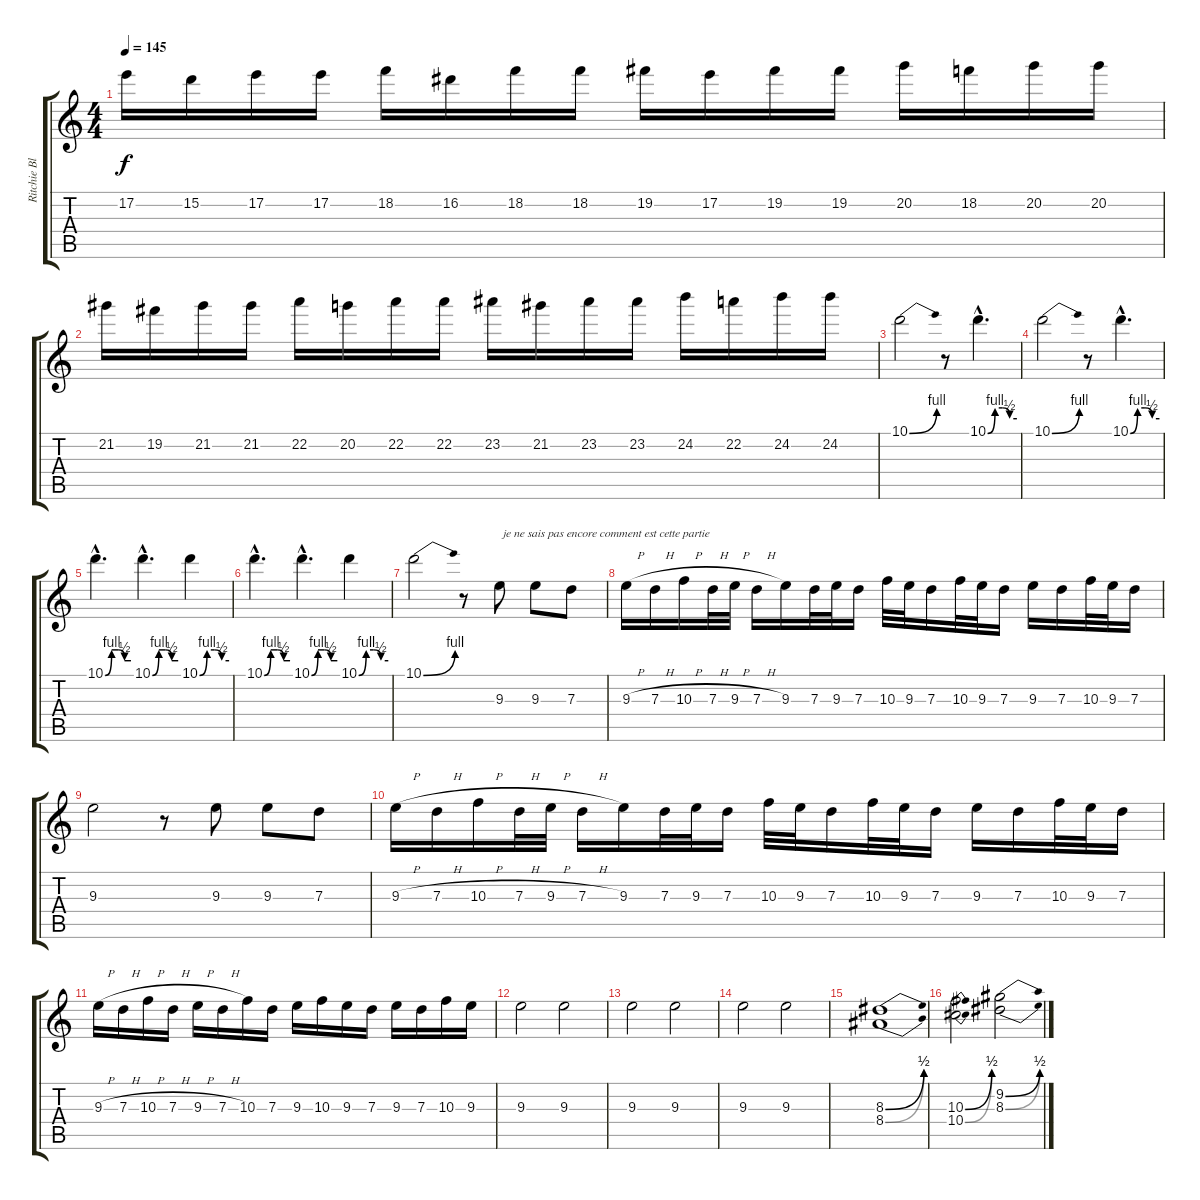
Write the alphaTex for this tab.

\track ("Ritchie Blackmore" "Ritchie Bl") {instrument distortionguitar}
\staff {score tabs}
\tuning (E4 B3 G3 D3 A2 E2) {hide}
\ts (4 4)
\tempo 145
\clef g2
\ks c
17.2.16{dy f} 15.2.16 17.2.16 17.2.16 18.2.16 16.2.16 18.2.16 18.2.16 19.2.16 17.2.16 19.2.16 19.2.16 20.2.16 18.2.16 20.2.16 20.2.16 |
21.2.16 19.2.16 21.2.16 21.2.16 22.2.16 20.2.16 22.2.16 22.2.16 23.2.16 21.2.16 23.2.16 23.2.16 24.2.16 22.2.16 24.2.16 24.2.16 |
10.1{be (bend 0 0 60 4)}.2 r.8 10.1{be (custom 0 0 15 4 30 4 45 2 60 2) hac}.4{d} |
10.1{be (bend 0 0 60 4)}.2 r.8 10.1{be (custom 0 0 15 4 30 4 45 2 60 2) hac}.4{d} |
10.1{be (custom 0 0 15 4 30 4 45 2 60 2) hac}.4{d} 10.1{be (custom 0 0 15 4 30 4 45 2 60 2) hac}.4{d} 10.1{be (custom 0 0 15 4 30 4 45 2 60 2)}.4 |
10.1{be (custom 0 0 15 4 30 4 45 2 60 2) hac}.4{d} 10.1{be (custom 0 0 15 4 30 4 45 2 60 2) hac}.4{d} 10.1{be (custom 0 0 15 4 30 4 45 2 60 2)}.4 |
10.1{be (bend 0 0 60 4)}.2 r.8 9.3.8{txt " je ne sais pas encore comment est cette partie "} 9.3.8 7.3.8 |
9.3{h}.16 7.3{h}.16 10.3{h}.16 7.3{h}.32 9.3{h}.32 7.3{h}.16 9.3.16 7.3.32 9.3.32 7.3.16 10.3.32 9.3.32 7.3.16 10.3.32 9.3.32 7.3.16 9.3.16 7.3.16 10.3.32 9.3.32 7.3.16 |
9.3.2 r.8 9.3.8 9.3.8 7.3.8 |
9.3{h}.16 7.3{h}.16 10.3{h}.16 7.3{h}.32 9.3{h}.32 7.3{h}.16 9.3.16 7.3.32 9.3.32 7.3.16 10.3.32 9.3.32 7.3.16 10.3.32 9.3.32 7.3.16 9.3.16 7.3.16 10.3.32 9.3.32 7.3.16 |
9.3{h}.16 7.3{h}.16 10.3{h}.16 7.3{h}.16 9.3{h}.16 7.3{h}.16 10.3.16 7.3.16 9.3.16 10.3.16 9.3.16 7.3.16 9.3.16 7.3.16 10.3.16 9.3.16 |
9.3.2 9.3.2 |
9.3.2 9.3.2 |
9.3.2 9.3.2 |
(8.3{be (bend 0 0 60 2)} 8.4{be (bend 0 0 60 2)}).1 |
(10.3{be (bend 0 0 60 2)} 10.4{be (bend 0 0 60 2)}).2 (9.2{be (bend 0 0 60 2)} 8.3{be (bend 0 0 60 2)}).2
